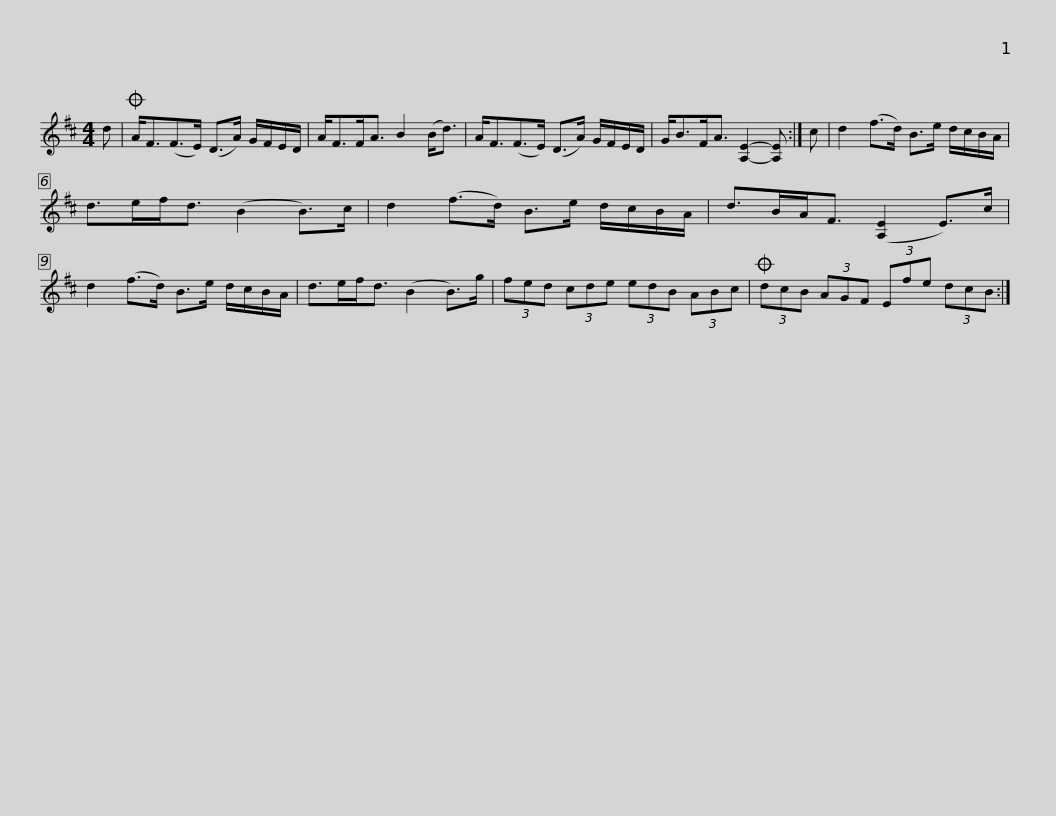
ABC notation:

X:1
L:1/8
M:4/4
I:linebreak $
K:D
V:1 treble
V:1
 d |O A<F(F>E) (D>A) G/F/E/D/ | A<FF<A B2 (B<d) | A<F(F>E) (D>A) G/F/E/D/ | G<BF<A [A,E]2- [A,E] :| %5
 c |$ d2 (f>d) B>e d/c/B/A/ | d>ef<d (B2 B>)c | d2 (f>d) B>e d/c/B/A/ | d>BA<F ([A,E]2 E>)c | %10
 d2 (f>d) B>e d/c/B/A/ |$ d>ef<d (B2 B>)g | (3fed (3cde (3edB (3ABc |O (3dcB (3AGF (3Efe (3dcB :| %14
